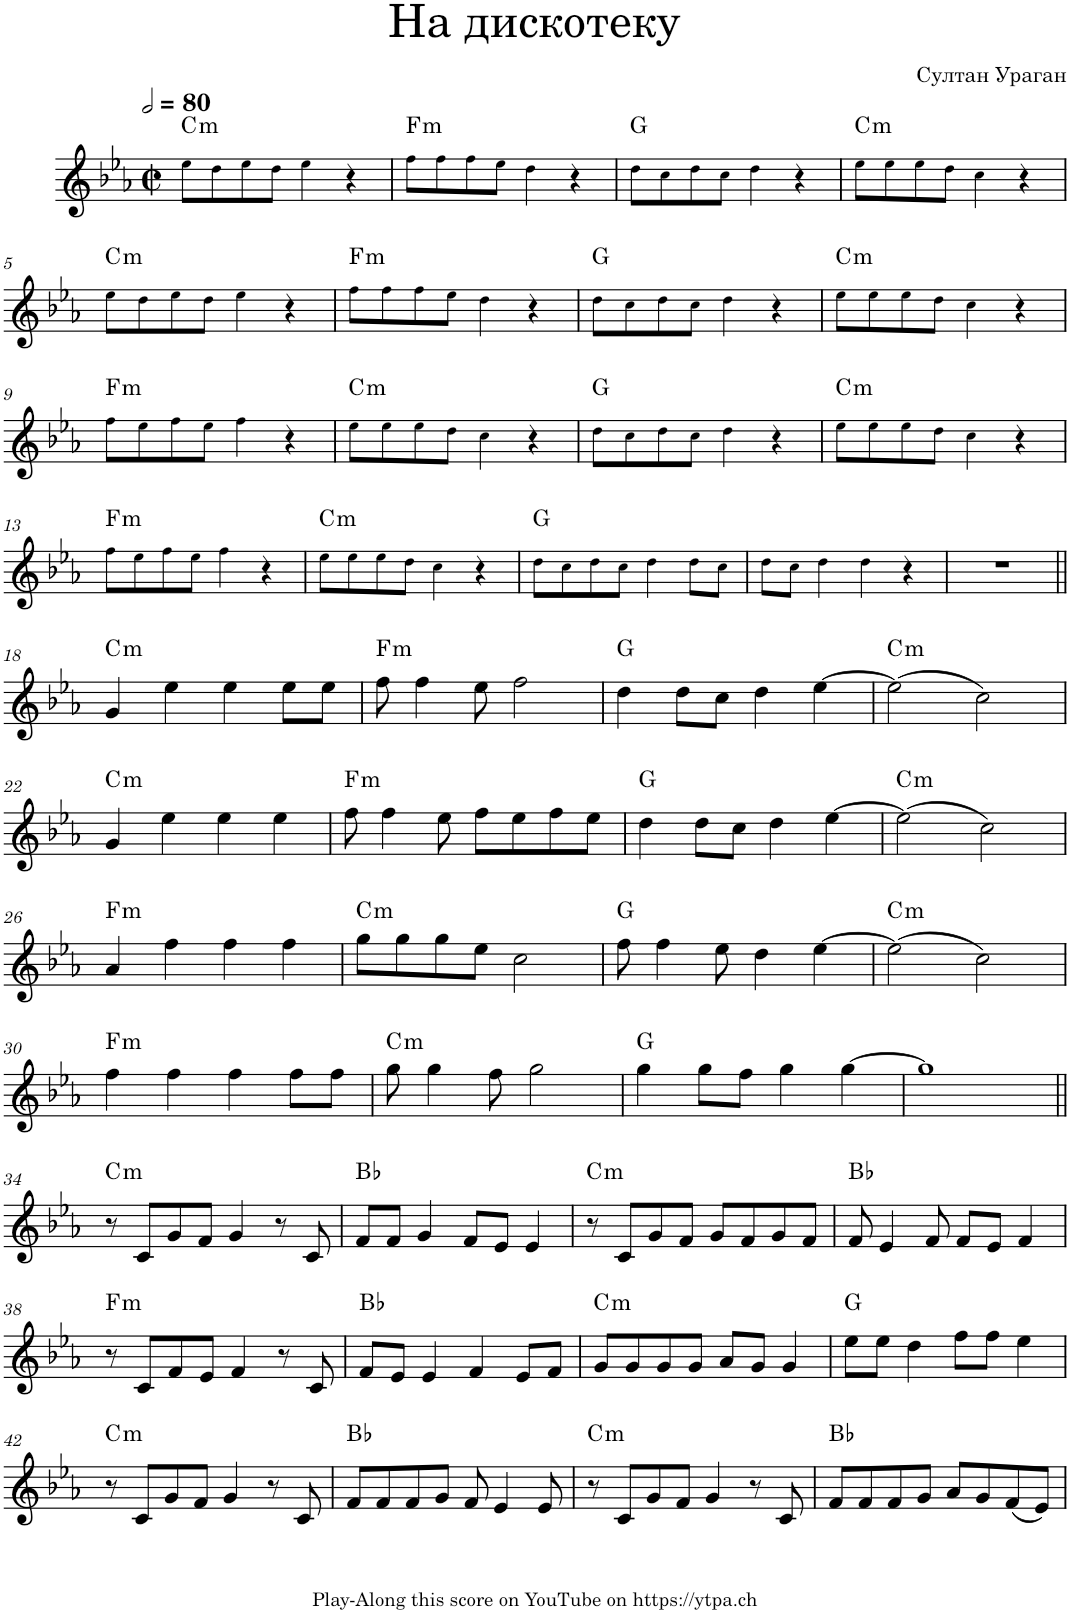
**kern	**harte
*part1	*part1
*staff1	*
*I"Piano	*
*I'Pno.	*
*clefG2	*
*k[b-e-a-]	*
*M2/2	*
*met(c|)	*
*MM160	*
=1	=1
!	!LO:H:kt=m
8ee-!\L	C:min
8dd!\	.
8ee-!\	.
8dd!\J	.
4ee-!\	.
4r	.
=2	=2
!	!LO:H:kt=m
8ff!\L	F:min
8ff!\	.
8ff!\	.
8ee-!\J	.
4dd!\	.
4r	.
=3	=3
8dd!\L	G:maj
8cc!\	.
8dd!\	.
8cc!\J	.
4dd!\	.
4r	.
=4	=4
!	!LO:H:kt=m
8ee-!\L	C:min
8ee-!\	.
8ee-!\	.
8dd!\J	.
4cc!\	.
4r	.
!!LO:LB:g=z
=5	=5
!	!LO:H:kt=m
8ee-!\L	C:min
8dd!\	.
8ee-!\	.
8dd!\J	.
4ee-!\	.
4r	.
=6	=6
!	!LO:H:kt=m
8ff!\L	F:min
8ff!\	.
8ff!\	.
8ee-!\J	.
4dd!\	.
4r	.
=7	=7
8dd!\L	G:maj
8cc!\	.
8dd!\	.
8cc!\J	.
4dd!\	.
4r	.
=8	=8
!	!LO:H:kt=m
8ee-!\L	C:min
8ee-!\	.
8ee-!\	.
8dd!\J	.
4cc!\	.
4r	.
!!LO:LB:g=z
=9	=9
!	!LO:H:kt=m
8ff!\L	F:min
8ee-!\	.
8ff!\	.
8ee-!\J	.
4ff!\	.
4r	.
=10	=10
!	!LO:H:kt=m
8ee-!\L	C:min
8ee-!\	.
8ee-!\	.
8dd!\J	.
4cc!\	.
4r	.
=11	=11
8dd!\L	G:maj
8cc!\	.
8dd!\	.
8cc!\J	.
4dd!\	.
4r	.
=12	=12
!	!LO:H:kt=m
8ee-!\L	C:min
8ee-!\	.
8ee-!\	.
8dd!\J	.
4cc!\	.
4r	.
!!LO:LB:g=z
=13	=13
!	!LO:H:kt=m
8ff!\L	F:min
8ee-!\	.
8ff!\	.
8ee-!\J	.
4ff!\	.
4r	.
=14	=14
!	!LO:H:kt=m
8ee-!\L	C:min
8ee-!\	.
8ee-!\	.
8dd!\J	.
4cc!\	.
4r	.
=15	=15
8dd!\L	G:maj
8cc!\	.
8dd!\	.
8cc!\J	.
4dd!\	.
8dd!\L	.
8cc!\J	.
=16	=16
8dd!\L	.
8cc!\J	.
4dd!\	.
4dd!\	.
4r	.
=17	=17
1r	.
!!LO:LB:g=z
=18||	=18||
!	!LO:H:kt=m
4g/	C:min
4ee-\	.
4ee-\	.
8ee-\L	.
8ee-\J	.
=19	=19
!	!LO:H:kt=m
8ff\	F:min
4ff\	.
8ee-\	.
2ff\	.
=20	=20
4dd\	G:maj
8dd\L	.
8cc\J	.
4dd\	.
[4ee-\	.
=21	=21
!	!LO:H:kt=m
(2ee-\]	C:min
2cc\)	.
!!LO:LB:g=z
=22	=22
!	!LO:H:kt=m
4g/	C:min
4ee-\	.
4ee-\	.
4ee-\	.
=23	=23
!	!LO:H:kt=m
8ff\	F:min
4ff\	.
8ee-\	.
8ff\L	.
8ee-\	.
8ff\	.
8ee-\J	.
=24	=24
4dd\	G:maj
8dd\L	.
8cc\J	.
4dd\	.
[4ee-\	.
=25	=25
!	!LO:H:kt=m
(2ee-\]	C:min
2cc\)	.
!!LO:LB:g=z
=26	=26
!	!LO:H:kt=m
4a-/	F:min
4ff\	.
4ff\	.
4ff\	.
=27	=27
!	!LO:H:kt=m
8gg\L	C:min
8gg\	.
8gg\	.
8ee-\J	.
2cc\	.
=28	=28
8ff\	G:maj
4ff\	.
8ee-\	.
4dd\	.
[4ee-\	.
=29	=29
!	!LO:H:kt=m
(2ee-\]	C:min
2cc\)	.
!!LO:LB:g=z
=30	=30
!	!LO:H:kt=m
4ff\	F:min
4ff\	.
4ff\	.
8ff\L	.
8ff\J	.
=31	=31
!	!LO:H:kt=m
8gg\	C:min
4gg\	.
8ff\	.
2gg\	.
=32	=32
4gg\	G:maj
8gg\L	.
8ff\J	.
4gg\	.
[4gg\	.
=33	=33
1gg]	.
!!LO:LB:g=z
=34||	=34||
!	!LO:H:kt=m
8r	C:min
8c/L	.
8g/	.
8f/J	.
4g/	.
8r	.
8c/	.
=35	=35
8f/L	Bb:maj
8f/J	.
4g/	.
8f/L	.
8e-/J	.
4e-/	.
=36	=36
!	!LO:H:kt=m
8r	C:min
8c/L	.
8g/	.
8f/J	.
8g/L	.
8f/	.
8g/	.
8f/J	.
=37	=37
8f/	Bb:maj
4e-/	.
8f/	.
8f/L	.
8e-/J	.
4f/	.
!!LO:LB:g=z
=38	=38
!	!LO:H:kt=m
8r	F:min
8c/L	.
8f/	.
8e-/J	.
4f/	.
8r	.
8c/	.
=39	=39
8f/L	Bb:maj
8e-/J	.
4e-/	.
4f/	.
8e-/L	.
8f/J	.
=40	=40
!	!LO:H:kt=m
8g/L	C:min
8g/	.
8g/	.
8g/J	.
8a-/L	.
8g/J	.
4g/	.
=41	=41
8ee-\L	G:maj
8ee-\J	.
4dd\	.
8ff\L	.
8ff\J	.
4ee-\	.
!!LO:LB:g=z
=42	=42
!	!LO:H:kt=m
8r	C:min
8c/L	.
8g/	.
8f/J	.
4g/	.
8r	.
8c/	.
=43	=43
8f/L	Bb:maj
8f/	.
8f/	.
8g/J	.
8f/	.
4e-/	.
8e-/	.
=44	=44
!	!LO:H:kt=m
8r	C:min
8c/L	.
8g/	.
8f/J	.
4g/	.
8r	.
8c/	.
=45	=45
8f/L	Bb:maj
8f/	.
8f/	.
8g/J	.
8a-/L	.
8g/	.
(8f/	.
8e-/J)	.
=	=
*-	*-
